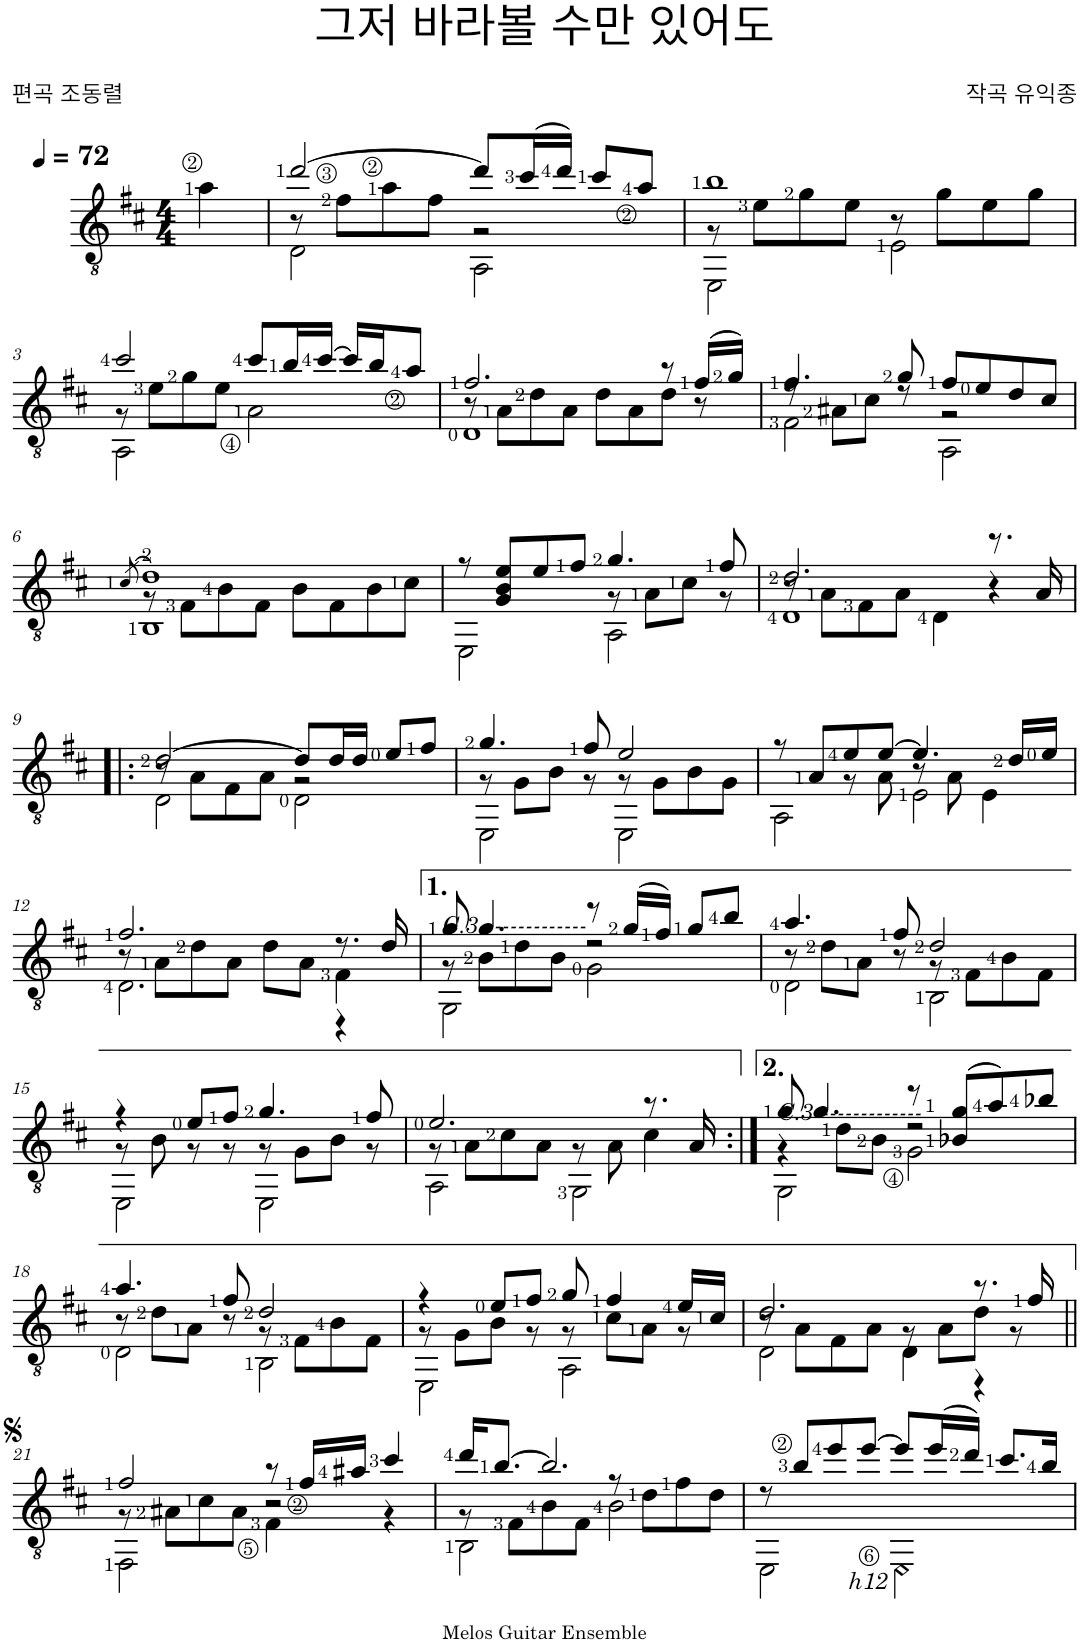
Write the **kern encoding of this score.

**kern
*part1
*staff1
*I"클래식 기타
*clefGv2
*k[f#c#]
*M4/4
*MM72
=
4a\
=1
*^
*	*^
[2dd/	8r	2D\
.	8f#\L	.
.	8a\	.
.	8f#\J	.
8dd/L]	2r	2AA\
(16cc#/L	.	.
16dd/JJ)	.	.
8cc#/L	.	.
8a/J	.	.
=2	=2	=2
1b	8r	2EE\
.	8e\L	.
.	8g\	.
.	8e\J	.
.	8r	2E\
.	8g\L	.
.	8e\	.
.	8g\J	.
!!LO:LB:g=z	!!	!!
=3	=3	=3
2cc#/	8r	2AA\
.	8e\L	.
.	8g\	.
.	8e\J	.
8cc#/L	2ryy	2A\
16b/L	.	.
[16cc#/JJ	.	.
16cc#/LL]	.	.
16b/J	.	.
8a/J	.	.
=4	=4	=4
2.f#/	8r	1D
.	8A\L	.
.	8d\	.
.	8A\J	.
.	8d\L	.
.	8A\	.
8r	8d\J	.
(16f#/LL	8r	.
16g/JJ)	.	.
=5	=5	=5
4.f#/	8r	2F#\
.	8A#X\L	.
.	8c#\J	.
8g/	8r	.
8f#/L	2r	2AA\
8e/	.	.
8d/	.	.
8c#/J	.	.
!!LO:LB:g=z	!!	!!
=6	=6	=6
(8qc#/	.	.
1d)	8r	1BB
.	8F#\L	.
.	8B\	.
.	8F#\J	.
.	8B\L	.
.	8F#\	.
.	8B\	.
.	8c#\J	.
=7	=7	=7
8r	2ryy	2EE\
8G/ 8B/ 8e/L	.	.
8e/	.	.
8f#/J	.	.
4.g/	8r	2AA\
.	8A\L	.
.	8c#\J	.
8f#/	8r	.
=8	=8	=8
2.d/	8r	1D
.	8A\L	.
.	8F#\	.
.	8A\J	.
.	4D\	.
8.r	4r	.
16A/	.	.
!!LO:LB:g=z	!!	!!
=9!|:	=9!|:	=9!|:
[2d/	8r	2D\
.	8A\L	.
.	8F#\	.
.	8A\J	.
8d/L]	2r	2D\
16d/L	.	.
16d/JJ	.	.
8e/L	.	.
8f#/J	.	.
=10	=10	=10
4.g/	8r	2EE\
.	8G\L	.
.	8B\J	.
8f#/	8r	.
2e/	8r	2EE\
.	8G\L	.
.	8B\	.
.	8G\J	.
=11	=11	=11
8r	4ryy	2AA\
8A/L	.	.
8e/	8r	.
[8e/J	8A\	.
4.e/]	8r	2E\
.	8A\	.
.	4E\	.
16d/LL	.	.
16e/JJ	.	.
!!LO:LB:g=z	!!	!!
=12	=12	=12
2.f#/	8r	2.D\
.	8A\L	.
.	8d\	.
.	8A\J	.
.	8d\L	.
.	8A\J	.
8.r	4F#\	4r
16d/	.	.
=13	=13	=13
!LO:TX:b:i:t=C.3--------------	!	!
8g/	8r	2GG\
4.g/	8B\L	.
.	8d\	.
.	8B\J	.
8r	2r	2G\
(16g/LL	.	.
16f#/JJ)	.	.
8g/L	.	.
8b/J	.	.
=14	=14	=14
4.a/	8r	2D\
.	8d\L	.
.	8A\J	.
8f#/	8r	.
2d/	8r	2BB\
.	8F#\L	.
.	8B\	.
.	8F#\J	.
!!LO:LB:g=z	!!	!!
=15	=15	=15
4r	8r	2EE\
.	8B\	.
8e/L	8r	.
8f#/J	8r	.
4.g/	8r	2EE\
.	8G\L	.
.	8B\J	.
8f#/	8r	.
=16	=16	=16
2.e/	8r	2AA\
.	8A\L	.
.	8c#\	.
.	8A\J	.
.	8r	2GG\
.	8A\	.
8.r	4c#\	.
16A/	.	.
=17:|!	=17:|!	=17:|!
!LO:TX:b:i:t=C.3--------------	!	!
8g/	4r	2GG\
4.g/	.	.
.	8d\L	.
.	8B\J	.
8r	2r	2G\
(8B-X/ 8g/L	.	.
8a/)	.	.
8b-X/J	.	.
!!LO:LB:g=z	!!	!!
=18	=18	=18
4.a/	8r	2D\
.	8d\L	.
.	8A\J	.
8f#/	8r	.
2d/	8r	2BB\
.	8F#\L	.
.	8B\	.
.	8F#\J	.
=19	=19	=19
4r	8r	2EE\
.	8G\L	.
8e/L	8B\J	.
8f#/J	8r	.
8g/	8r	2AA\
4f#/	8c#\L	.
.	8A\J	.
16e/LL	8r	.
16c#/JJ	.	.
=20	=20	=20
2.d/	8r	2D\
.	8A\L	.
.	8F#\	.
.	8A\J	.
.	8r	4D\
.	8A\L	.
8.r	8d\J	4r
.	8r	.
16f#/	.	.
!!LO:LB:g=z	!!	!!
=21||	=21||	=21||
2f#/	8r	2FF#\
.	8A#X\L	.
.	8c#\	.
.	8A#\J	.
8r	2r	4F#\
16f#/LL	.	.
16a#X/JJ	.	.
4cc#/	.	4r
=22	=22	=22
16dd/KL	8r	2BB\
[8.b/J	.	.
.	8F#\L	.
2.b/]	8B\	.
.	8F#\J	.
.	8r	2B\
.	8d\L	.
.	8f#\	.
.	8d\J	.
*	*v	*v
=23	=23
8r	2EE\
8b/L	.
8ee/	.
[8ee/J	.
!LO:TX:b:i:t=h12	!
!	!LO:N:head=diamond
8ee/L]	2EE\
(16ee/L	.
16dd/JJ)	.
8.cc#/L	.
16b/Jk	.
*v	*v
=
*-
